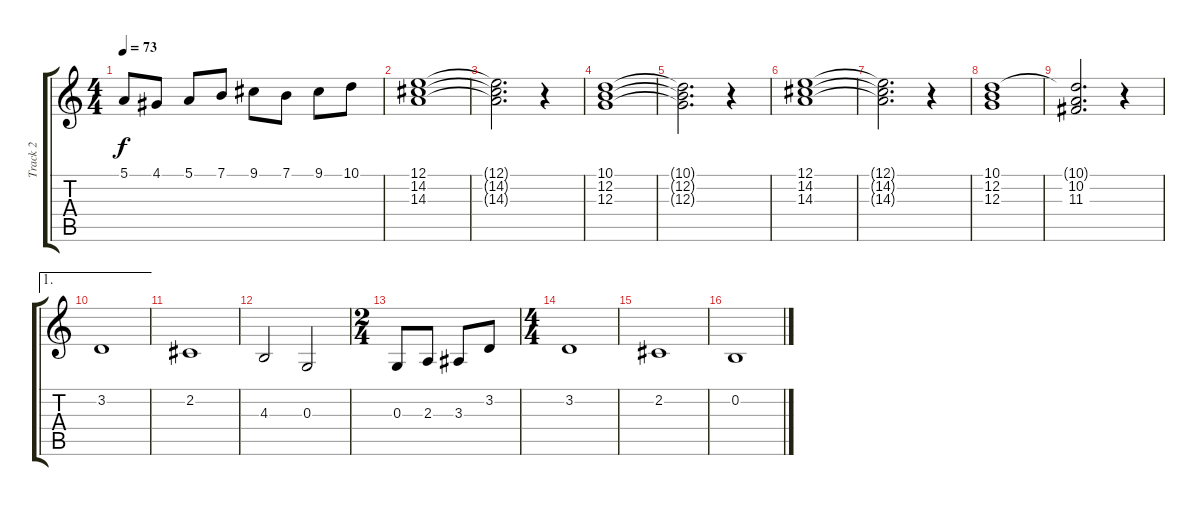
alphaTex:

\track ("Track 2" "Track 2") {instrument choiraahs}
\staff {score tabs}
\tuning (E4 B3 G3 D3 A2 E2) {hide}
\ts (4 4)
\tempo 73
\clef g2
\ks c
5.1.8{dy f} 4.1.8 5.1.8 7.1.8 9.1.8 7.1.8 9.1.8 10.1.8 |
(12.1 14.2 14.3).1 |
(12.1{t} 14.2{t} 14.3{t}).2{d} r.4 |
(10.1 12.2 12.3).1 |
(10.1{t} 12.2{t} 12.3{t}).2{d} r.4 |
(12.1 14.2 14.3).1 |
(12.1{t} 14.2{t} 14.3{t}).2{d} r.4 |
(10.1 12.2 12.3).1 |
(10.1{t} 10.2 11.3).2{d} r.4 |
\ae 1
3.2.1 |
2.2.1 |
4.3.2 0.3.2 |
\ts (2 4)
0.3.8 2.3.8 3.3.8 3.2.8 |
\ts (4 4)
3.2.1 |
2.2.1 |
0.2.1
